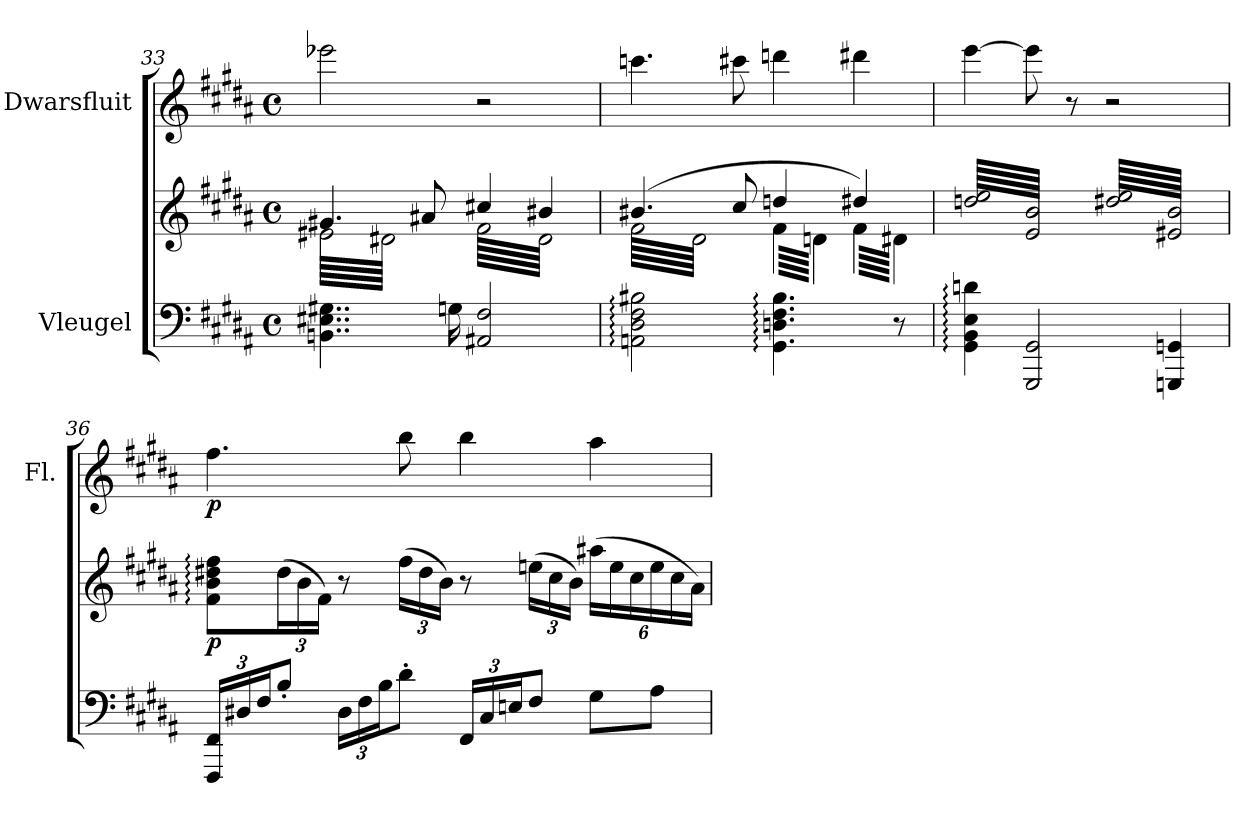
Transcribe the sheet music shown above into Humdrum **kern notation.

**kern	**kern	**dynam	**kern	**dynam
*part2	*part2	*part2	*part1	*part1
*staff3	*staff2	*staff2/3	*staff1	*staff1
*I"Vleugel	*	*	*I"Dwarsfluit	*
*	*	*	*I'Fl.	*
*clefF4	*clefG2	*	*clefG2	*
*k[f#c#g#d#a#]	*k[f#c#g#d#a#]	*	*k[f#c#g#d#a#]	*
*M4/4	*M4/4	*	*M4/4	*
*met(c)	*met(c)	*	*met(c)	*
=33	=33	=33	=33	=33
*	*^	*	*	*
*	*tremolo	*	*	*	*
4..BBn\ 4..E#X\ 4..G#X\	4.g#X/	64e#X\LLLL	.	2eee-X\	.
.	.	64d#X\	.	.	.
.	.	64e#X\	.	.	.
.	.	64d#X\	.	.	.
.	.	64e#X\	.	.	.
.	.	64d#X\	.	.	.
.	.	64e#X\	.	.	.
.	.	64d#X\	.	.	.
.	.	64e#X\	.	.	.
.	.	64d#X\	.	.	.
.	.	64e#X\	.	.	.
.	.	64d#X\	.	.	.
.	.	64e#X\	.	.	.
.	.	64d#X\	.	.	.
.	.	64e#X\	.	.	.
.	.	64d#X\	.	.	.
.	.	64e#X\	.	.	.
.	.	64d#X\	.	.	.
.	.	64e#X\	.	.	.
.	.	64d#X\	.	.	.
.	.	64e#X\	.	.	.
.	.	64d#X\	.	.	.
.	.	64e#X\	.	.	.
.	.	64d#X\	.	.	.
.	8a#X/	64e#X\	.	.	.
.	.	64d#X\	.	.	.
.	.	64e#X\	.	.	.
.	.	64d#X\	.	.	.
16Gn\	.	64e#X\	.	.	.
.	.	64d#X\	.	.	.
.	.	64e#X\	.	.	.
.	.	64d#X\JJJJ	.	.	.
2AA#X/ 2F#/	4cc#X/	64f#\LLLL	.	2r	.
.	.	64d#\	.	.	.
.	.	64f#\	.	.	.
.	.	64d#\	.	.	.
.	.	64f#\	.	.	.
.	.	64d#\	.	.	.
.	.	64f#\	.	.	.
.	.	64d#\	.	.	.
.	.	64f#\	.	.	.
.	.	64d#\	.	.	.
.	.	64f#\	.	.	.
.	.	64d#\	.	.	.
.	.	64f#\	.	.	.
.	.	64d#\	.	.	.
.	.	64f#\	.	.	.
.	.	64d#\	.	.	.
.	4b#X/	64f#\	.	.	.
.	.	64d#\	.	.	.
.	.	64f#\	.	.	.
.	.	64d#\	.	.	.
.	.	64f#\	.	.	.
.	.	64d#\	.	.	.
.	.	64f#\	.	.	.
.	.	64d#\	.	.	.
.	.	64f#\	.	.	.
.	.	64d#\	.	.	.
.	.	64f#\	.	.	.
.	.	64d#\	.	.	.
.	.	64f#\	.	.	.
.	.	64d#\	.	.	.
.	.	64f#\	.	.	.
.	.	64d#\JJJJ	.	.	.
!!LO:LB:g=z
=34	=34	=34	=34	=34	=34
2AAn\: 2D#\: 2F#\: 2B#X\:	(4.b#X/	64f#\LLLL	.	4.cccn\	.
.	.	64d#\	.	.	.
.	.	64f#\	.	.	.
.	.	64d#\	.	.	.
.	.	64f#\	.	.	.
.	.	64d#\	.	.	.
.	.	64f#\	.	.	.
.	.	64d#\	.	.	.
.	.	64f#\	.	.	.
.	.	64d#\	.	.	.
.	.	64f#\	.	.	.
.	.	64d#\	.	.	.
.	.	64f#\	.	.	.
.	.	64d#\	.	.	.
.	.	64f#\	.	.	.
.	.	64d#\	.	.	.
.	.	64f#\	.	.	.
.	.	64d#\	.	.	.
.	.	64f#\	.	.	.
.	.	64d#\	.	.	.
.	.	64f#\	.	.	.
.	.	64d#\	.	.	.
.	.	64f#\	.	.	.
.	.	64d#\	.	.	.
.	8cc#/	64f#\	.	8ccc#X\	.
.	.	64d#\	.	.	.
.	.	64f#\	.	.	.
.	.	64d#\	.	.	.
.	.	64f#\	.	.	.
.	.	64d#\	.	.	.
.	.	64f#\	.	.	.
.	.	64d#\JJJJ	.	.	.
4.GG#\: 4.Dn\: 4.F#\: 4.B#\:	4ddn/	64f#\LLLL	.	4dddn\	.
.	.	64dn\	.	.	.
.	.	64f#\	.	.	.
.	.	64dn\	.	.	.
.	.	64f#\	.	.	.
.	.	64dn\	.	.	.
.	.	64f#\	.	.	.
.	.	64dn\	.	.	.
.	.	64f#\	.	.	.
.	.	64dn\	.	.	.
.	.	64f#\	.	.	.
.	.	64dn\	.	.	.
.	.	64f#\	.	.	.
.	.	64dn\	.	.	.
.	.	64f#\	.	.	.
.	.	64dn\JJJJ	.	.	.
.	4dd#X/)	64f#\LLLL	.	4ddd#X\	.
.	.	64d#X\	.	.	.
.	.	64f#\	.	.	.
.	.	64d#X\	.	.	.
.	.	64f#\	.	.	.
.	.	64d#X\	.	.	.
.	.	64f#\	.	.	.
.	.	64d#X\	.	.	.
8r	.	64f#\	.	.	.
.	.	64d#X\	.	.	.
.	.	64f#\	.	.	.
.	.	64d#X\	.	.	.
.	.	64f#\	.	.	.
.	.	64d#X\	.	.	.
.	.	64f#\	.	.	.
.	.	64d#X\JJJJ	.	.	.
*	*v	*v	*	*	*
=35	=35	=35	=35	=35
4GG#\: 4BB\: 4E\: 4dn\:	64ddn/ 64ee/LLLL	.	[4eee\	.
.	64e/ 64b/	.	.	.
.	64ddn/ 64ee/	.	.	.
.	64e/ 64b/	.	.	.
.	64ddn/ 64ee/	.	.	.
.	64e/ 64b/	.	.	.
.	64ddn/ 64ee/	.	.	.
.	64e/ 64b/	.	.	.
.	64ddn/ 64ee/	.	.	.
.	64e/ 64b/	.	.	.
.	64ddn/ 64ee/	.	.	.
.	64e/ 64b/	.	.	.
.	64ddn/ 64ee/	.	.	.
.	64e/ 64b/	.	.	.
.	64ddn/ 64ee/	.	.	.
.	64e/ 64b/	.	.	.
2GGG#/ 2GG#/	64ddn/ 64ee/	.	8eee\]	.
.	64e/ 64b/	.	.	.
.	64ddn/ 64ee/	.	.	.
.	64e/ 64b/	.	.	.
.	64ddn/ 64ee/	.	.	.
.	64e/ 64b/	.	.	.
.	64ddn/ 64ee/	.	.	.
.	64e/ 64b/	.	.	.
.	64ddn/ 64ee/	.	8r	.
.	64e/ 64b/	.	.	.
.	64ddn/ 64ee/	.	.	.
.	64e/ 64b/	.	.	.
.	64ddn/ 64ee/	.	.	.
.	64e/ 64b/	.	.	.
.	64ddn/ 64ee/	.	.	.
.	64e/ 64b/JJJJ	.	.	.
.	64dd#X/ 64ee/LLLL	.	2r	.
.	64e#X/ 64b/	.	.	.
.	64dd#X/ 64ee/	.	.	.
.	64e#X/ 64b/	.	.	.
.	64dd#X/ 64ee/	.	.	.
.	64e#X/ 64b/	.	.	.
.	64dd#X/ 64ee/	.	.	.
.	64e#X/ 64b/	.	.	.
.	64dd#X/ 64ee/	.	.	.
.	64e#X/ 64b/	.	.	.
.	64dd#X/ 64ee/	.	.	.
.	64e#X/ 64b/	.	.	.
.	64dd#X/ 64ee/	.	.	.
.	64e#X/ 64b/	.	.	.
.	64dd#X/ 64ee/	.	.	.
.	64e#X/ 64b/	.	.	.
4GGGn/ 4GGn/	64dd#X/ 64ee/	.	.	.
.	64e#X/ 64b/	.	.	.
.	64dd#X/ 64ee/	.	.	.
.	64e#X/ 64b/	.	.	.
.	64dd#X/ 64ee/	.	.	.
.	64e#X/ 64b/	.	.	.
.	64dd#X/ 64ee/	.	.	.
.	64e#X/ 64b/	.	.	.
.	64dd#X/ 64ee/	.	.	.
.	64e#X/ 64b/	.	.	.
.	64dd#X/ 64ee/	.	.	.
.	64e#X/ 64b/	.	.	.
.	64dd#X/ 64ee/	.	.	.
.	64e#X/ 64b/	.	.	.
.	64dd#X/ 64ee/	.	.	.
.	64e#X/ 64b/JJJJ	.	.	.
*	*Xtremolo	*	*	*
!!LO:LB:g=z
=36	=36	=36	=36	=36
*Xbrackettup	*	*	*	*
!	!	!LO:DY:b	!	!LO:DY:b
24FFF#/ 24FF#/LL	8f#\: 8b\: 8dd#X\: 8ff#\:L	p	4.ff#\	p
.	.	.	.	.
.	.	.	.	.
24D#X/	.	.	.	.
.	.	.	.	.
.	.	.	.	.
.	.	.	.	.
24F#/J	.	.	.	.
.	.	.	.	.
.	.	.	.	.
*	*Xbrackettup	*	*	*
8B'/J	(24dd#\L	.	.	.
.	.	.	.	.
.	.	.	.	.
.	24b\	.	.	.
.	.	.	.	.
.	.	.	.	.
.	.	.	.	.
.	24f#\JJ)	.	.	.
.	.	.	.	.
.	.	.	.	.
24D#\LL	8r	.	.	.
24F#\	.	.	.	.
24B\J	.	.	.	.
8d#'\J	(24ff#\LL	.	8bb\	.
.	24dd#\	.	.	.
.	24b\JJ)	.	.	.
24FF#/LL	8r	.	4bb\	.
24C#/	.	.	.	.
24En/J	.	.	.	.
8F#/J	(24een\LL	.	.	.
.	24cc#\	.	.	.
.	24b\JJ)	.	.	.
8G#\L	(24aa#X\LL	.	4aa#\	.
.	24ee\	.	.	.
.	24cc#\	.	.	.
8A#\J	24ee\	.	.	.
.	24cc#\	.	.	.
.	24a#\JJ)	.	.	.
=	=	=	=	=
*-	*-	*-	*-	*-
